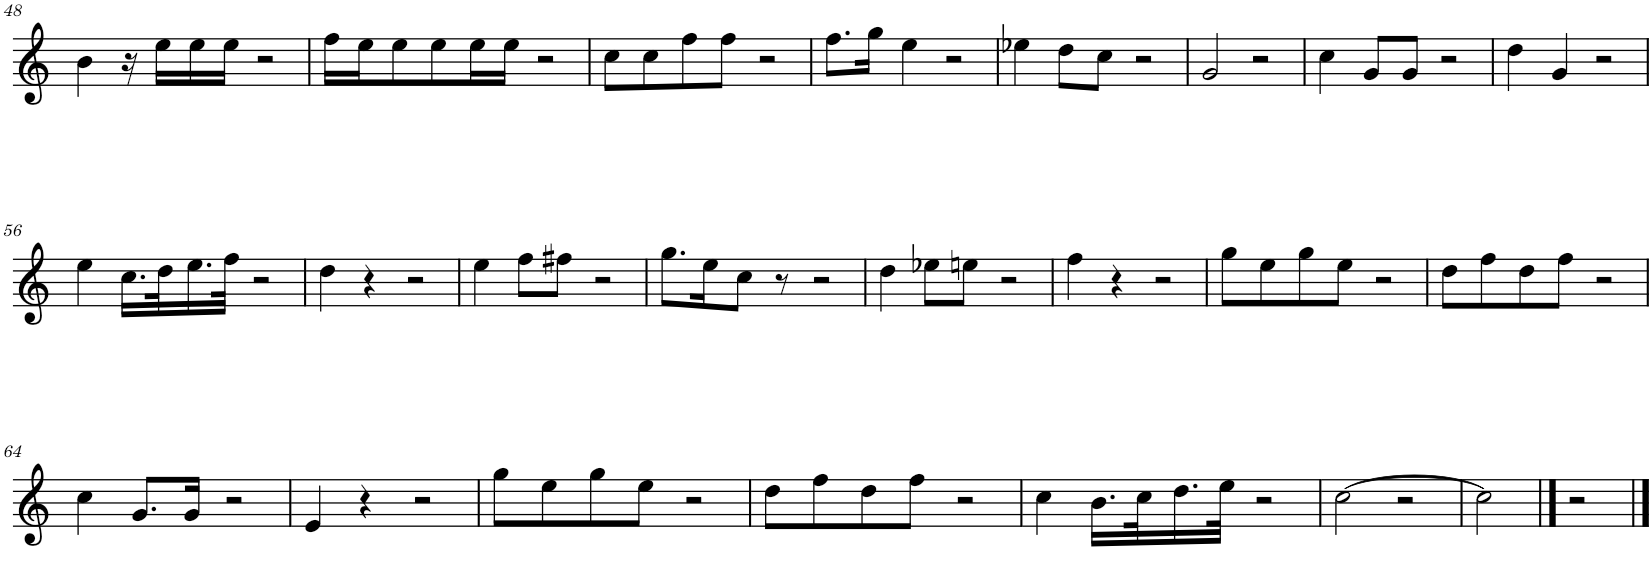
**kern
*part1
*staff1
*I"Flauta
*I'Fl
!!LO:PB:g=z
*clefG2
*k[]
=48
4b\
16r
16ee\LL
16ee\
16ee\JJ
2r
=49
16ff\LL
16ee\J
8ee\
8ee\
16ee\L
16ee\JJ
2r
=50
8cc\L
8cc\
8ff\
8ff\J
2r
=51
8.ff\L
16gg\Jk
4ee\
2r
=52
4ee-X\
8dd\L
8cc\J
2r
=53
2g/
2r
=54
4cc\
8g/L
8g/J
2r
=55
4dd\
4g/
2r
!!LO:LB:g=z
=56
4ee\
16.cc\LL
32dd\K
16.ee\
32ff\JJk
2r
=57
4dd\
4r
2r
=58
4ee\
8ff\L
8ff#X\J
2r
=59
8.gg\L
16ee\K
8cc\J
8r
2r
=60
4dd\
8ee-X\L
8een\J
2r
=61
4ff\
4r
2r
=62
8gg\L
8ee\
8gg\
8ee\J
2r
=63
8dd\L
8ff\
8dd\
8ff\J
2r
!!LO:LB:g=z
=64
4cc\
8.g/L
16g/Jk
2r
=65
4e/
4r
2r
=66
8gg\L
8ee\
8gg\
8ee\J
2r
=67
8dd\L
8ff\
8dd\
8ff\J
2r
=68
4cc\
16.b\LL
32cc\K
16.dd\
32ee\JJk
2r
=69
[2cc\
2r
=70
2cc\]
2r
==
*-
